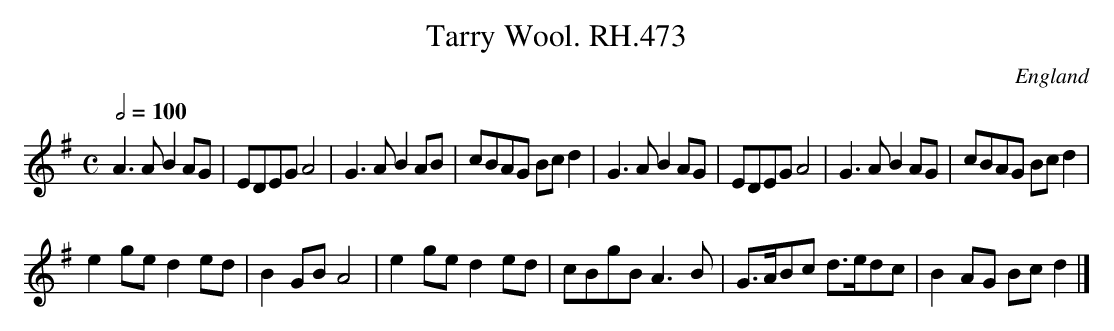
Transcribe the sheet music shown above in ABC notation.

X:1
T:Tarry Wool. RH.473
O:England
M:C
L:1/8
Q:2/4=100
K:Ador
A3A B2AG|EDEG A4|G3A B2AB|cBAG Bcd2|\
G3A B2AG|EDEG A4|G3A B2AG|cBAG Bcd2|
e2ge d2ed|B2GB A4|e2ge d2ed|\
cBgB A3B|G>ABc d>edc|B2AG Bcd2|]
